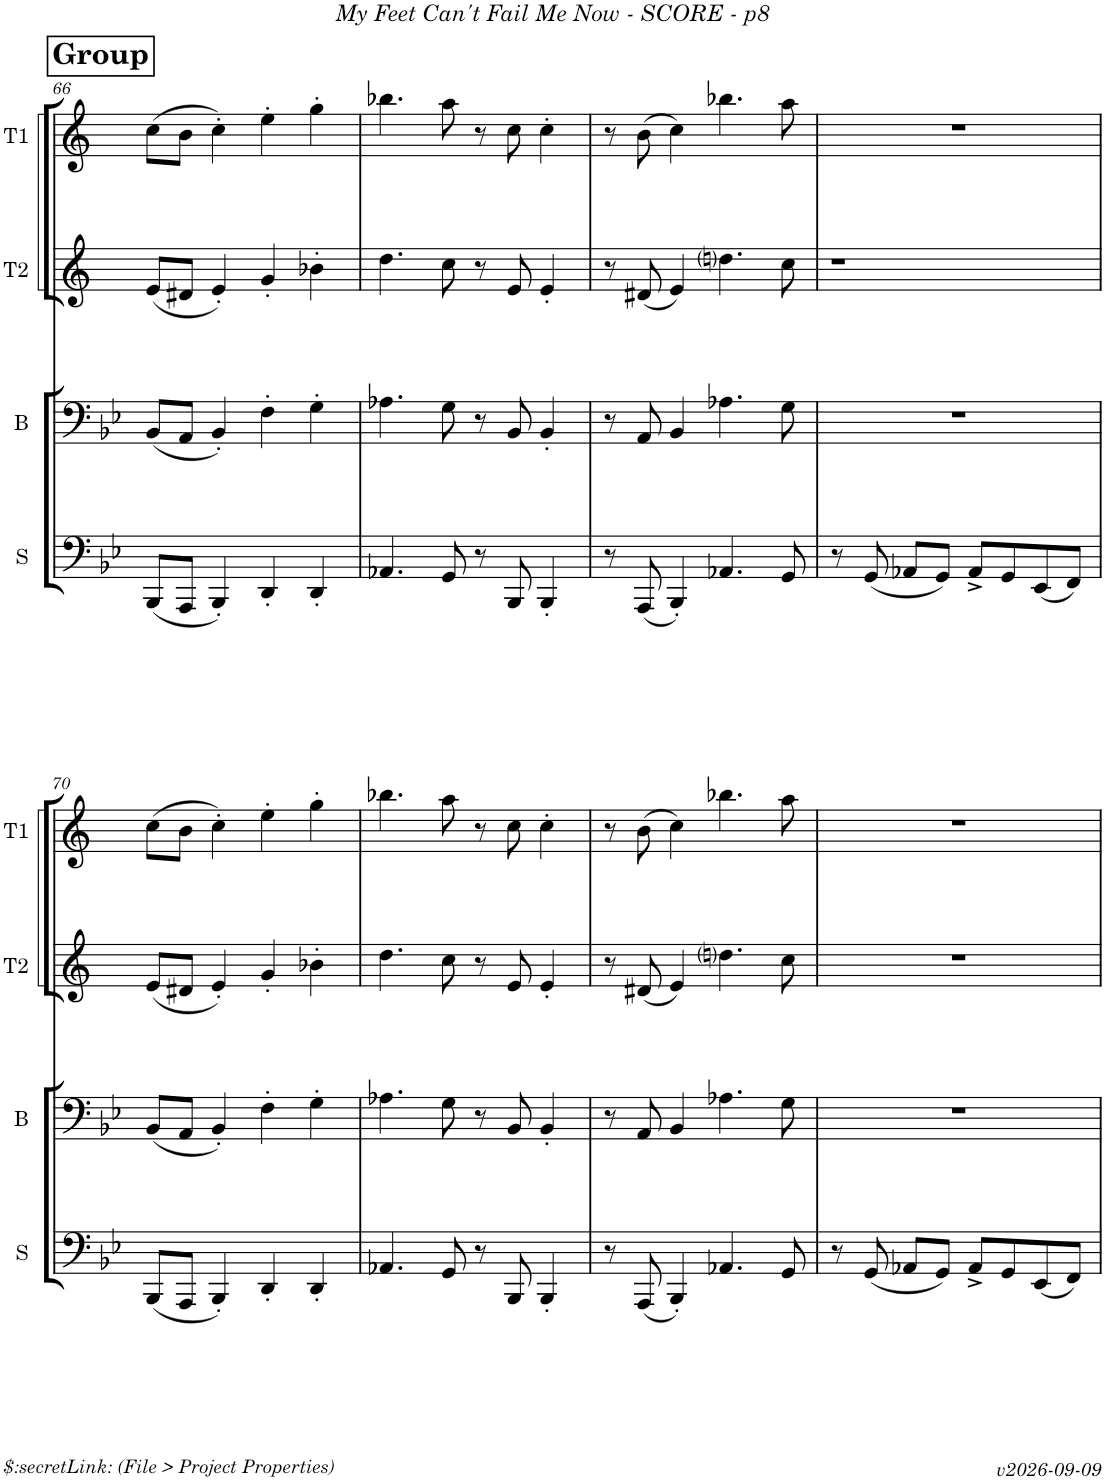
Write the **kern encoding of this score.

**kern	**kern	**kern	**kern
*part4	*part3	*part2	*part1
*staff4	*staff3	*staff2	*staff1
*I"Sousa	*I"Trombone	*I"Trumpet 2	*I"Trumpet 1
*I'S	*	*I'T2	*I'T1
!!LO:PB:g=z
*clefF4	*clefF4	*clefG2	*clefG2
*	*	*Trd1c2	*Trd1c2
*k[b-e-]	*k[b-e-]	*k[]	*k[]
*M4/4	*M4/4	*M4/4	*M4/4
!!LO:REH:place=s1:a:B:cj:fs=14:t=Group
=66	=66	=66	=66
(8BBB-/L	(8BB-/L	(8e/L	(8cc\L
8AAA/J	8AA/J	8d#X/J	8b\J
4BBB-'/)	4BB-'/)	4e'/)	4cc'\)
4DD'/	4F'\	4g'/	4ee'\
4DD'/	4G'\	4b-X'\	4gg'\
=67	=67	=67	=67
4.AA-X/	4.A-X\	4.dd\	4.bb-X\
8GG/	8G\	8cc\	8aa\
8r	8r	8r	8r
8BBB-/	8BB-/	8e/	8cc\
4BBB-'/	4BB-'/	4e'/	4cc'\
=68	=68	=68	=68
8r	8r	8r	8r
(8AAA/	8AA/	(8d#X/	(8b\
4BBB-'/)	4BB-/	4e/)	4cc\)
4.AA-X/	4.A-X\	4.ddni\	4.bb-X\
8GG/	8G\	8cc\	8aa\
=69	=69	=69	=69
8r	1r	1r	1r
(8GG/	.	.	.
8AA-X/L	.	.	.
8GG/J)	.	.	.
8AA-^/L	.	.	.
8GG/	.	.	.
(8EE-/	.	.	.
8FF/J)	.	.	.
!!LO:LB:g=z
=70	=70	=70	=70
(8BBB-/L	(8BB-/L	(8e/L	(8cc\L
8AAA/J	8AA/J	8d#X/J	8b\J
4BBB-'/)	4BB-'/)	4e'/)	4cc'\)
4DD'/	4F'\	4g'/	4ee'\
4DD'/	4G'\	4b-X'\	4gg'\
=71	=71	=71	=71
4.AA-X/	4.A-X\	4.dd\	4.bb-X\
8GG/	8G\	8cc\	8aa\
8r	8r	8r	8r
8BBB-/	8BB-/	8e/	8cc\
4BBB-'/	4BB-'/	4e'/	4cc'\
=72	=72	=72	=72
8r	8r	8r	8r
(8AAA/	8AA/	(8d#X/	(8b\
4BBB-'/)	4BB-/	4e/)	4cc\)
4.AA-X/	4.A-X\	4.ddni\	4.bb-X\
8GG/	8G\	8cc\	8aa\
=73	=73	=73	=73
8r	1r	1r	1r
(8GG/	.	.	.
8AA-X/L	.	.	.
8GG/J)	.	.	.
8AA-^/L	.	.	.
8GG/	.	.	.
(8EE-/	.	.	.
8FF/J)	.	.	.
=	=	=	=
*-	*-	*-	*-
